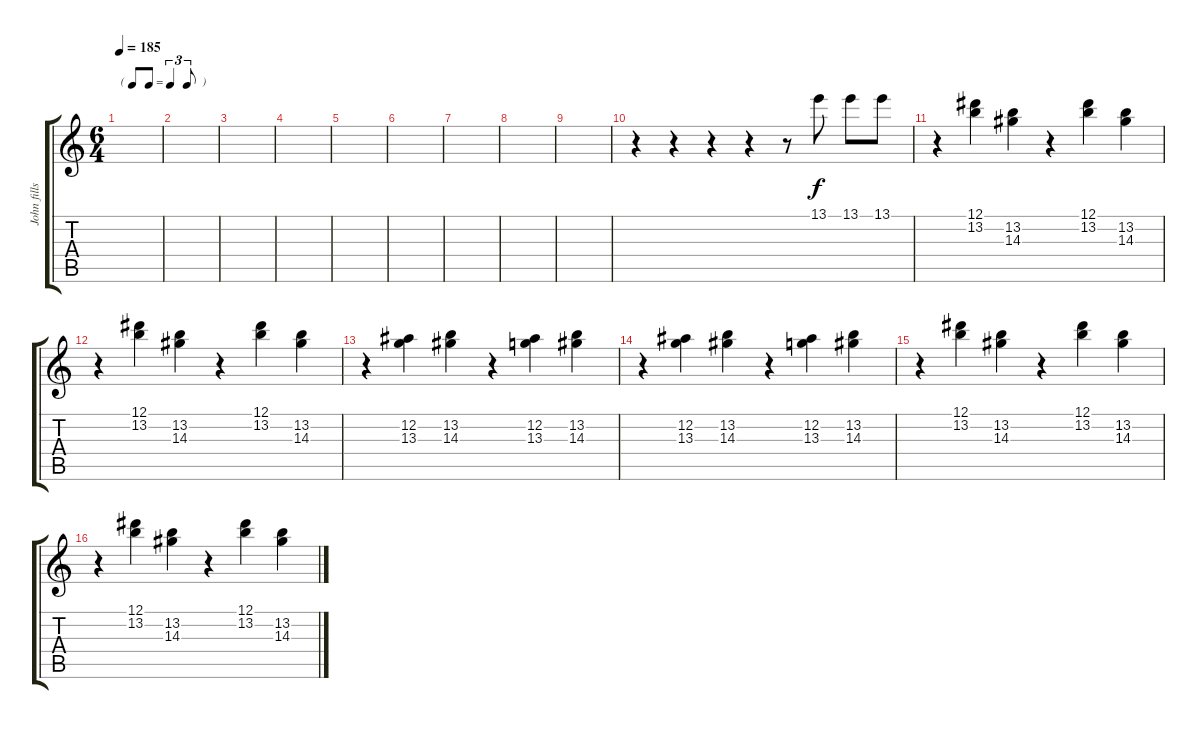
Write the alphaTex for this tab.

\track ("John fills" "John fills") {instrument acousticguitarsteel}
\staff {score tabs}
\tuning (Eb4 Bb3 Gb3 Db3 Ab2 Eb2) {hide}
\ts (6 4)
\tf triplet8th
\tempo 185
\clef g2
\ks c
|
|
|
|
|
|
|
|
|
r.4 r.4 r.4 r.4 r.8 13.1.8 13.1.8 13.1.8 |
r.4 (12.1 13.2).4 (13.2 14.3).4 r.4 (12.1 13.2).4 (13.2 14.3).4 |
r.4 (12.1 13.2).4 (13.2 14.3).4 r.4 (12.1 13.2).4 (13.2 14.3).4 |
r.4 (12.2 13.3).4 (13.2 14.3).4 r.4 (12.2 13.3).4 (13.2 14.3).4 |
r.4 (12.2 13.3).4 (13.2 14.3).4 r.4 (12.2 13.3).4 (13.2 14.3).4 |
r.4 (12.1 13.2).4 (13.2 14.3).4 r.4 (12.1 13.2).4 (13.2 14.3).4 |
r.4 (12.1 13.2).4 (13.2 14.3).4 r.4 (12.1 13.2).4 (13.2 14.3).4
